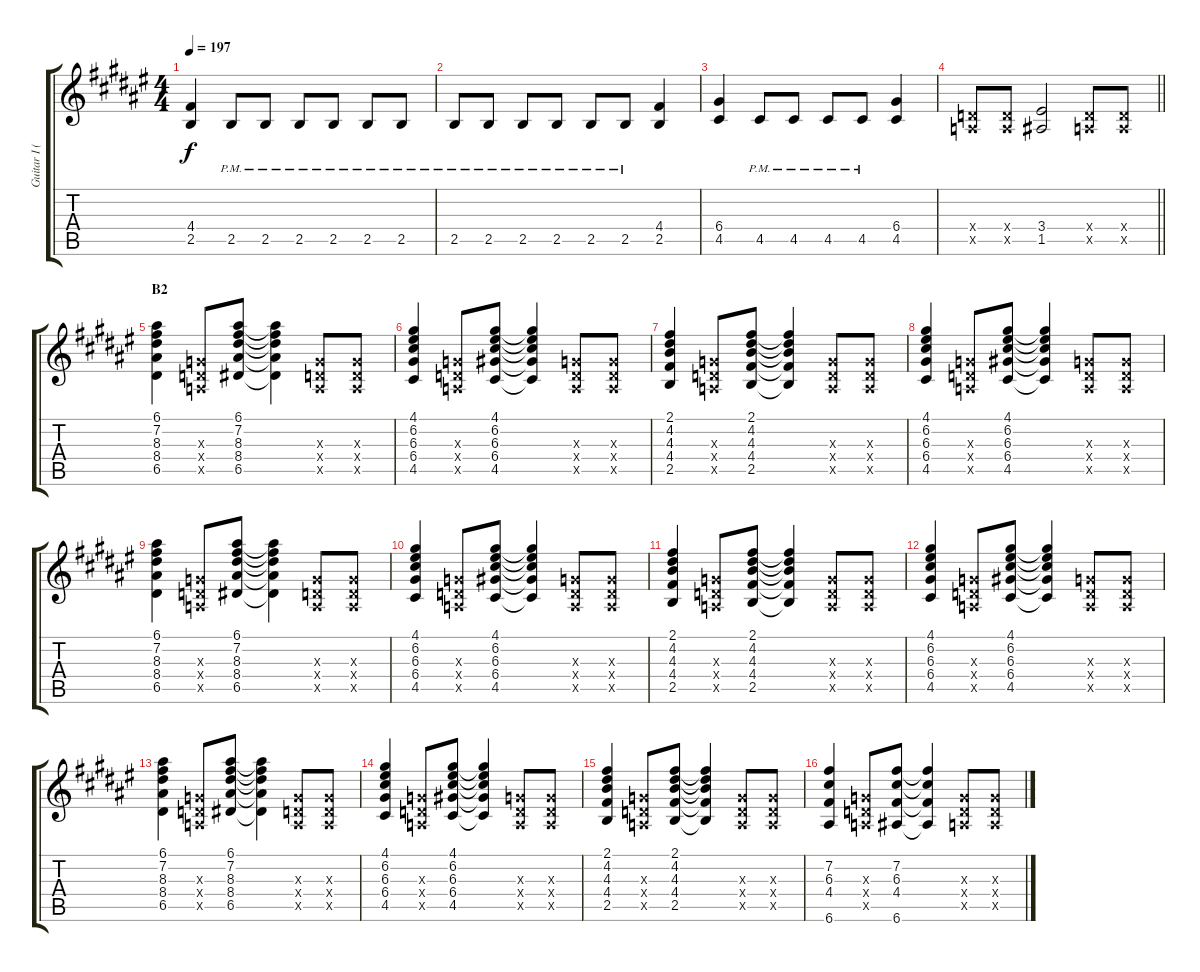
\track ("Guitar I (Hirasawa Yui)" "Guitar I (") {instrument overdrivenguitar}
\staff {score tabs}
\tuning (E4 B3 G3 D3 A2 E2) {hide}
\ts (4 4)
\tempo 197
\clef g2
\ks f#
(4.4 2.5).4{dy f} 2.5{pm}.8 2.5{pm}.8 2.5{pm}.8 2.5{pm}.8 2.5{pm}.8 2.5{pm}.8 |
2.5{pm}.8 2.5{pm}.8 2.5{pm}.8 2.5{pm}.8 2.5{pm}.8 2.5{pm}.8 (4.4 2.5).4 |
(6.4 4.5).4 4.5{pm}.8 4.5{pm}.8 4.5{pm}.8 4.5{pm}.8 (6.4 4.5).4 |
\barLineRight lightlight
(0.4{x} 0.5{x}).8 (0.4{x} 0.5{x}).8 (3.4 1.5).2 (0.4{x} 0.5{x}).8 (0.4{x} 0.5{x}).8 |
\section ("" "B2")
(6.1 7.2 8.3 8.4 6.5).4 (0.3{x} 0.4{x} 0.5{x}).8 (6.1 7.2 8.3 8.4 6.5).8 (6.1{t} 7.2{t} 8.3{t} 8.4{t} 6.5{t}).4 (0.3{x} 0.4{x} 0.5{x}).8 (0.3{x} 0.4{x} 0.5{x}).8 |
(4.1 6.2 6.3 6.4 4.5).4 (0.3{x} 0.4{x} 0.5{x}).8 (4.1 6.2 6.3 6.4 4.5).8 (4.1{t} 6.2{t} 6.3{t} 6.4{t} 4.5{t}).4 (0.3{x} 0.4{x} 0.5{x}).8 (0.3{x} 0.4{x} 0.5{x}).8 |
(2.1 4.2 4.3 4.4 2.5).4 (0.3{x} 0.4{x} 0.5{x}).8 (2.1 4.2 4.3 4.4 2.5).8 (2.1{t} 4.2{t} 4.3{t} 4.4{t} 2.5{t}).4 (0.3{x} 0.4{x} 0.5{x}).8 (0.3{x} 0.4{x} 0.5{x}).8 |
(4.1 6.2 6.3 6.4 4.5).4 (0.3{x} 0.4{x} 0.5{x}).8 (4.1 6.2 6.3 6.4 4.5).8 (4.1{t} 6.2{t} 6.3{t} 6.4{t} 4.5{t}).4 (0.3{x} 0.4{x} 0.5{x}).8 (0.3{x} 0.4{x} 0.5{x}).8 |
(6.1 7.2 8.3 8.4 6.5).4 (0.3{x} 0.4{x} 0.5{x}).8 (6.1 7.2 8.3 8.4 6.5).8 (6.1{t} 7.2{t} 8.3{t} 8.4{t} 6.5{t}).4 (0.3{x} 0.4{x} 0.5{x}).8 (0.3{x} 0.4{x} 0.5{x}).8 |
(4.1 6.2 6.3 6.4 4.5).4 (0.3{x} 0.4{x} 0.5{x}).8 (4.1 6.2 6.3 6.4 4.5).8 (4.1{t} 6.2{t} 6.3{t} 6.4{t} 4.5{t}).4 (0.3{x} 0.4{x} 0.5{x}).8 (0.3{x} 0.4{x} 0.5{x}).8 |
(2.1 4.2 4.3 4.4 2.5).4 (0.3{x} 0.4{x} 0.5{x}).8 (2.1 4.2 4.3 4.4 2.5).8 (2.1{t} 4.2{t} 4.3{t} 4.4{t} 2.5{t}).4 (0.3{x} 0.4{x} 0.5{x}).8 (0.3{x} 0.4{x} 0.5{x}).8 |
(4.1 6.2 6.3 6.4 4.5).4 (0.3{x} 0.4{x} 0.5{x}).8 (4.1 6.2 6.3 6.4 4.5).8 (4.1{t} 6.2{t} 6.3{t} 6.4{t} 4.5{t}).4 (0.3{x} 0.4{x} 0.5{x}).8 (0.3{x} 0.4{x} 0.5{x}).8 |
(6.1 7.2 8.3 8.4 6.5).4 (0.3{x} 0.4{x} 0.5{x}).8 (6.1 7.2 8.3 8.4 6.5).8 (6.1{t} 7.2{t} 8.3{t} 8.4{t} 6.5{t}).4 (0.3{x} 0.4{x} 0.5{x}).8 (0.3{x} 0.4{x} 0.5{x}).8 |
(4.1 6.2 6.3 6.4 4.5).4 (0.3{x} 0.4{x} 0.5{x}).8 (4.1 6.2 6.3 6.4 4.5).8 (4.1{t} 6.2{t} 6.3{t} 6.4{t} 4.5{t}).4 (0.3{x} 0.4{x} 0.5{x}).8 (0.3{x} 0.4{x} 0.5{x}).8 |
(2.1 4.2 4.3 4.4 2.5).4 (0.3{x} 0.4{x} 0.5{x}).8 (2.1 4.2 4.3 4.4 2.5).8 (2.1{t} 4.2{t} 4.3{t} 4.4{t} 2.5{t}).4 (0.3{x} 0.4{x} 0.5{x}).8 (0.3{x} 0.4{x} 0.5{x}).8 |
(7.2 6.3 4.4 6.6).4 (0.3{x} 0.4{x} 0.5{x}).8 (7.2 6.3 4.4 6.6).8 (7.2{t} 6.3{t} 4.4{t} 6.6{t}).4 (0.3{x} 0.4{x} 0.5{x}).8 (0.3{x} 0.4{x} 0.5{x}).8
